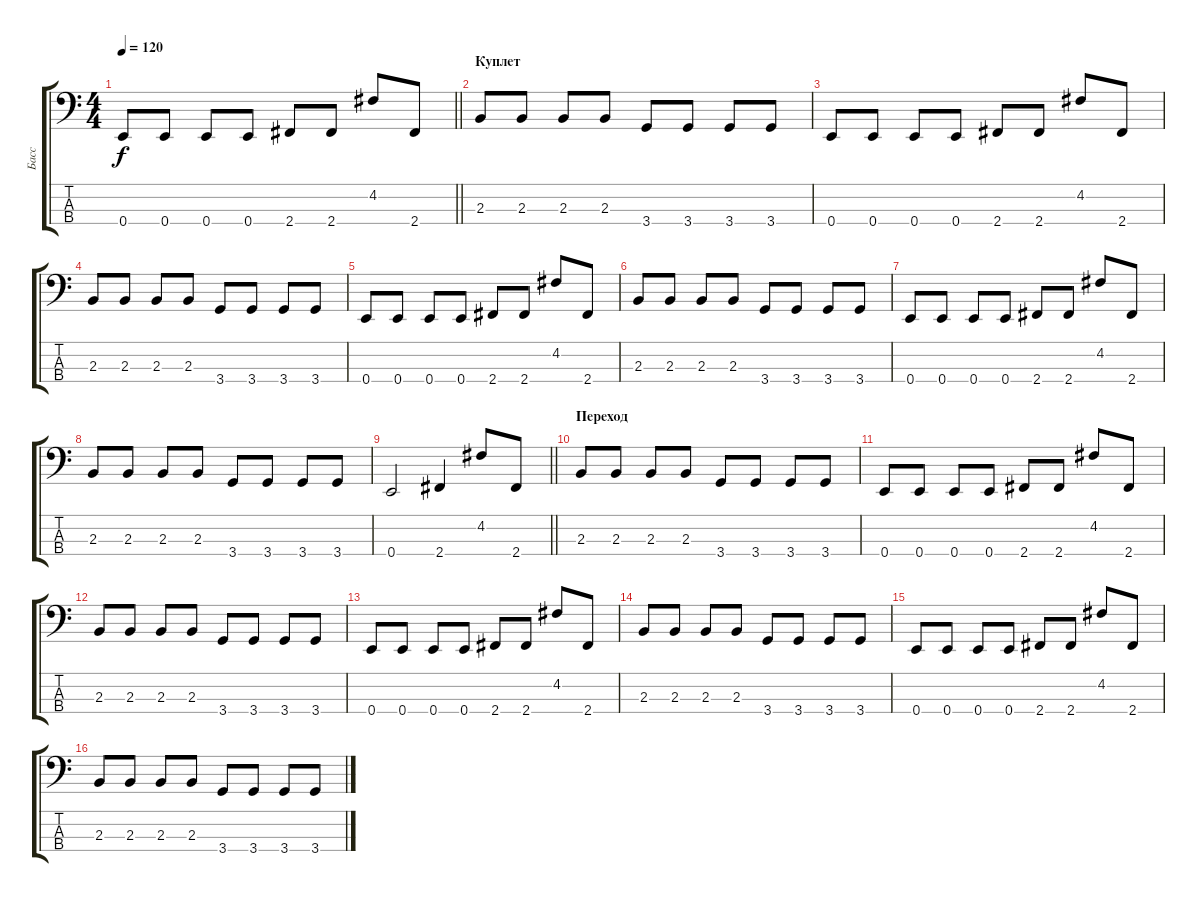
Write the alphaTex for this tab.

\track ("Басс" "Басс") {instrument electricbassfinger}
\staff {score tabs}
\tuning (G2 D2 A1 E1) {hide}
\ts (4 4)
\tempo 120
\clef f4
\barLineRight lightlight
\ks c
0.4.8{dy f} 0.4.8 0.4.8 0.4.8 2.4.8 2.4.8 4.2.8 2.4.8 |
\section ("" "Куплет")
2.3.8 2.3.8 2.3.8 2.3.8 3.4.8 3.4.8 3.4.8 3.4.8 |
0.4.8 0.4.8 0.4.8 0.4.8 2.4.8 2.4.8 4.2.8 2.4.8 |
2.3.8 2.3.8 2.3.8 2.3.8 3.4.8 3.4.8 3.4.8 3.4.8 |
0.4.8 0.4.8 0.4.8 0.4.8 2.4.8 2.4.8 4.2.8 2.4.8 |
2.3.8 2.3.8 2.3.8 2.3.8 3.4.8 3.4.8 3.4.8 3.4.8 |
0.4.8 0.4.8 0.4.8 0.4.8 2.4.8 2.4.8 4.2.8 2.4.8 |
2.3.8 2.3.8 2.3.8 2.3.8 3.4.8 3.4.8 3.4.8 3.4.8 |
\barLineRight lightlight
0.4.2 2.4.4 4.2.8 2.4.8 |
\section ("" "Переход")
2.3.8 2.3.8 2.3.8 2.3.8 3.4.8 3.4.8 3.4.8 3.4.8 |
0.4.8 0.4.8 0.4.8 0.4.8 2.4.8 2.4.8 4.2.8 2.4.8 |
2.3.8 2.3.8 2.3.8 2.3.8 3.4.8 3.4.8 3.4.8 3.4.8 |
0.4.8 0.4.8 0.4.8 0.4.8 2.4.8 2.4.8 4.2.8 2.4.8 |
2.3.8 2.3.8 2.3.8 2.3.8 3.4.8 3.4.8 3.4.8 3.4.8 |
0.4.8 0.4.8 0.4.8 0.4.8 2.4.8 2.4.8 4.2.8 2.4.8 |
2.3.8 2.3.8 2.3.8 2.3.8 3.4.8 3.4.8 3.4.8 3.4.8
